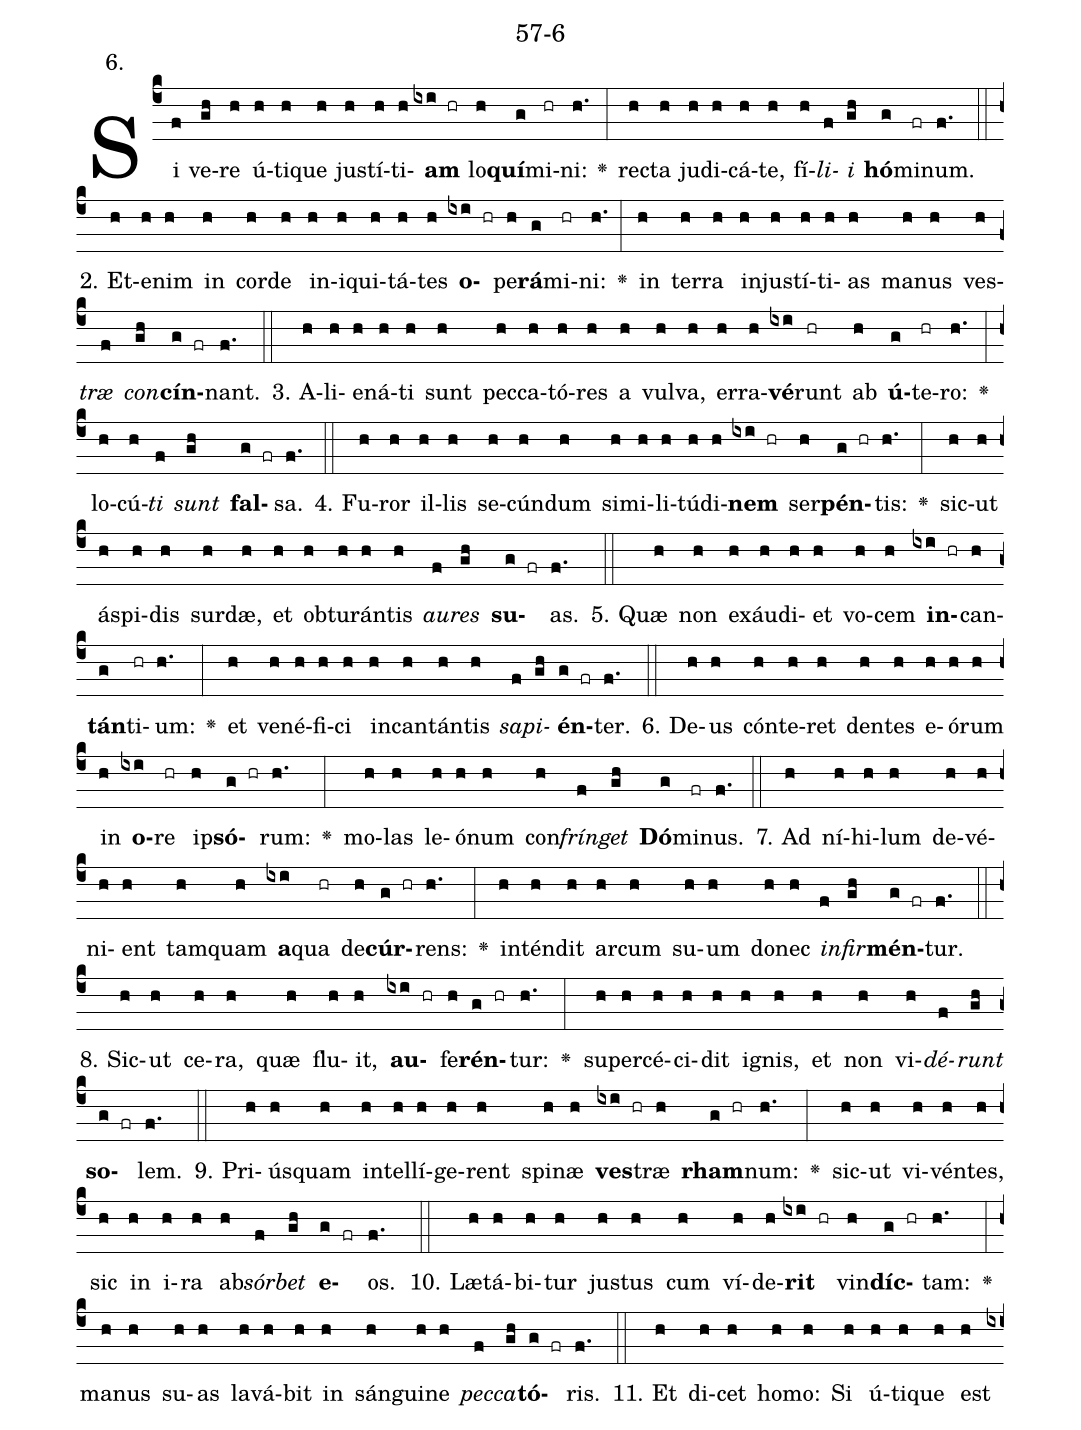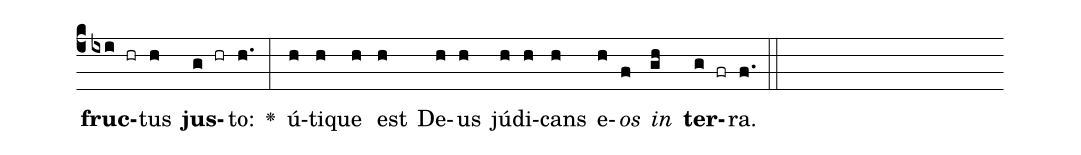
name: 57-6;
annotation: 6.;
%%
(c4)Si(f) ve(gh)re(h) ú(h)ti(h)que(h) jus(h)tí(h)ti(h)<b>am</b>(ixi hr) lo(h)<b>quí</b>(g)mi(hr)ni:(h.) <v>\greheightstar</v>(:) rec(h)ta(h) ju(h)di(h)cá(h)te,(h) fí(h)<i>li</i>(f)<i>i</i>(gh) <b>hó</b>(g)mi(fr)num.(f.) (::)
2. Et(h)e(h)nim(h) in(h) cor(h)de(h) in(h)i(h)qui(h)tá(h)tes(h) <b>o</b>(ixi hr)pe(h)<b>rá</b>(g)mi(hr)ni:(h.) <v>\greheightstar</v>(:) in(h) ter(h)ra(h) in(h)jus(h)tí(h)ti(h)as(h) ma(h)nus(h) ves(h)<i>træ</i>(f) <i>con</i>(gh)<b>cín</b>(g fr)nant.(f.) (::)
3. A(h)li(h)e(h)ná(h)ti(h) sunt(h) pec(h)ca(h)tó(h)res(h) a(h) vul(h)va,(h) er(h)ra(h)<b>vé</b>(ixi)runt(hr) ab(h) <b>ú</b>(g)te(hr)ro:(h.) <v>\greheightstar</v>(:) lo(h)cú(h)<i>ti</i>(f) <i>sunt</i>(gh) <b>fal</b>(g fr)sa.(f.) (::)
4. Fu(h)ror(h) il(h)lis(h) se(h)cún(h)dum(h) si(h)mi(h)li(h)tú(h)di(h)<b>nem</b>(ixi hr) ser(h)<b>pén</b>(g hr)tis:(h.) <v>\greheightstar</v>(:) sic(h)ut(h) ás(h)pi(h)dis(h) sur(h)dæ,(h) et(h) ob(h)tu(h)rán(h)tis(h) <i>au</i>(f)<i>res</i>(gh) <b>su</b>(g fr)as.(f.) (::)
5. Quæ(h) non(h) ex(h)áu(h)di(h)et(h) vo(h)cem(h) <b>in</b>(ixi hr)can(h)<b>tán</b>(g)ti(hr)um:(h.) <v>\greheightstar</v>(:) et(h) ve(h)né(h)fi(h)ci(h) in(h)can(h)tán(h)tis(h) <i>sa</i>(f)<i>pi</i>(gh)<b>én</b>(g fr)ter.(f.) (::)
6. De(h)us(h) cón(h)te(h)ret(h) den(h)tes(h) e(h)ó(h)rum(h) in(h) <b>o</b>(ixi)re(hr) ip(h)<b>só</b>(g hr)rum:(h.) <v>\greheightstar</v>(:) mo(h)las(h) le(h)ó(h)num(h) con(h)<i>frín</i>(f)<i>get</i>(gh) <b>Dó</b>(g)mi(fr)nus.(f.) (::)
7. Ad(h) ní(h)hi(h)lum(h) de(h)vé(h)ni(h)ent(h) tam(h)quam(h) <b>a</b>(ixi)qua(hr) de(h)<b>cúr</b>(g hr)rens:(h.) <v>\greheightstar</v>(:) in(h)tén(h)dit(h) ar(h)cum(h) su(h)um(h) do(h)nec(h) <i>in</i>(f)<i>fir</i>(gh)<b>mén</b>(g fr)tur.(f.) (::)
8. Sic(h)ut(h) ce(h)ra,(h) quæ(h) flu(h)it,(h) <b>au</b>(ixi hr)fe(h)<b>rén</b>(g hr)tur:(h.) <v>\greheightstar</v>(:) su(h)per(h)cé(h)ci(h)dit(h) i(h)gnis,(h) et(h) non(h) vi(h)<i>dé</i>(f)<i>runt</i>(gh) <b>so</b>(g fr)lem.(f.) (::)
9. Pri(h)ús(h)quam(h) in(h)tel(h)lí(h)ge(h)rent(h) spi(h)næ(h) <b>ves</b>(ixi hr)træ(h) <b>rham</b>(g hr)num:(h.) <v>\greheightstar</v>(:) sic(h)ut(h) vi(h)vén(h)tes,(h) sic(h) in(h) i(h)ra(h) ab(h)<i>sór</i>(f)<i>bet</i>(gh) <b>e</b>(g fr)os.(f.) (::)
10. Læ(h)tá(h)bi(h)tur(h) jus(h)tus(h) cum(h) ví(h)de(h)<b>rit</b>(ixi hr) vin(h)<b>díc</b>(g hr)tam:(h.) <v>\greheightstar</v>(:) ma(h)nus(h) su(h)as(h) la(h)vá(h)bit(h) in(h) sán(h)gui(h)ne(h) <i>pec</i>(f)<i>ca</i>(gh)<b>tó</b>(g fr)ris.(f.) (::)
11. Et(h) di(h)cet(h) ho(h)mo:(h) Si(h) ú(h)ti(h)que(h) est(h) <b>fruc</b>(ixi hr)tus(h) <b>jus</b>(g hr)to:(h.) <v>\greheightstar</v>(:) ú(h)ti(h)que(h) est(h) De(h)us(h) jú(h)di(h)cans(h) e(h)<i>os</i>(f) <i>in</i>(gh) <b>ter</b>(g fr)ra.(f.) (::)
